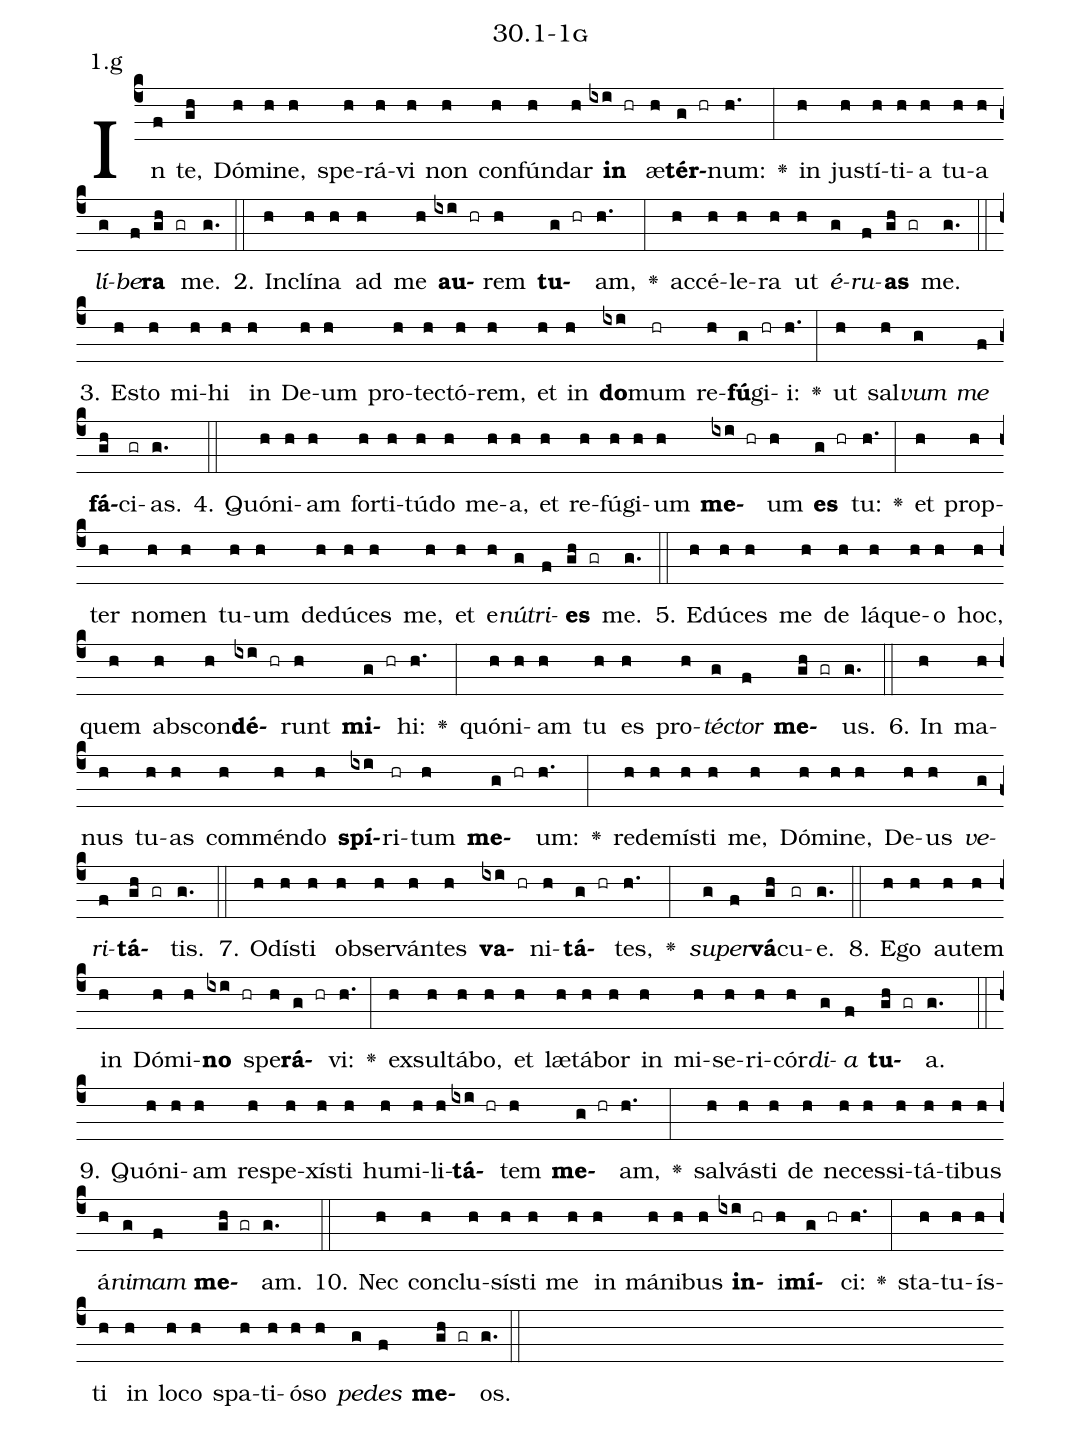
name: 30.1-1g;
annotation: 1.g;
%%
(c4)In(f) te,(gh) Dó(h)mi(h)ne,(h) spe(h)rá(h)vi(h) non(h) con(h)fún(h)dar(h) <b>in</b>(ixi hr) æ(h)<b>tér</b>(g hr)num:(h.) <v>\greheightstar</v>(:) in(h) jus(h)tí(h)ti(h)a(h) tu(h)a(h) <i>lí</i>(g)<i>be</i>(f)<b>ra</b>(gh gr) me.(g.) (::)
2. In(h)clí(h)na(h) ad(h) me(h) <b>au</b>(ixi hr)rem(h) <b>tu</b>(g hr)am,(h.) <v>\greheightstar</v>(:) ac(h)cé(h)le(h)ra(h) ut(h) <i>é</i>(g)<i>ru</i>(f)<b>as</b>(gh gr) me.(g.) (::)
3. Es(h)to(h) mi(h)hi(h) in(h) De(h)um(h) pro(h)tec(h)tó(h)rem,(h) et(h) in(h) <b>do</b>(ixi)mum(hr) re(h)<b>fú</b>(g)gi(hr)i:(h.) <v>\greheightstar</v>(:) ut(h) sal(h)<i>vum</i>(g) <i>me</i>(f) <b>fá</b>(gh)ci(gr)as.(g.) (::)
4. Quón(h)i(h)am(h) for(h)ti(h)tú(h)do(h) me(h)a,(h) et(h) re(h)fú(h)gi(h)um(h) <b>me</b>(ixi hr)um(h) <b>es</b>(g hr) tu:(h.) <v>\greheightstar</v>(:) et(h) prop(h)ter(h) no(h)men(h) tu(h)um(h) de(h)dú(h)ces(h) me,(h) et(h) e(h)<i>nú</i>(g)<i>tri</i>(f)<b>es</b>(gh gr) me.(g.) (::)
5. E(h)dú(h)ces(h) me(h) de(h) lá(h)que(h)o(h) hoc,(h) quem(h) abs(h)con(h)<b>dé</b>(ixi hr)runt(h) <b>mi</b>(g hr)hi:(h.) <v>\greheightstar</v>(:) quón(h)i(h)am(h) tu(h) es(h) pro(h)<i>téc</i>(g)<i>tor</i>(f) <b>me</b>(gh gr)us.(g.) (::)
6. In(h) ma(h)nus(h) tu(h)as(h) com(h)mén(h)do(h) <b>spí</b>(ixi)ri(hr)tum(h) <b>me</b>(g hr)um:(h.) <v>\greheightstar</v>(:) red(h)e(h)mís(h)ti(h) me,(h) Dó(h)mi(h)ne,(h) De(h)us(h) <i>ve</i>(g)<i>ri</i>(f)<b>tá</b>(gh gr)tis.(g.) (::)
7. O(h)dís(h)ti(h) ob(h)ser(h)ván(h)tes(h) <b>va</b>(ixi hr)ni(h)<b>tá</b>(g hr)tes,(h.) <v>\greheightstar</v>(:) <i>su</i>(g)<i>per</i>(f)<b>vá</b>(gh)cu(gr)e.(g.) (::)
8. E(h)go(h) au(h)tem(h) in(h) Dó(h)mi(h)<b>no</b>(ixi hr) spe(h)<b>rá</b>(g hr)vi:(h.) <v>\greheightstar</v>(:) ex(h)sul(h)tá(h)bo,(h) et(h) læ(h)tá(h)bor(h) in(h) mi(h)se(h)ri(h)cór(h)<i>di</i>(g)<i>a</i>(f) <b>tu</b>(gh gr)a.(g.) (::)
9. Quón(h)i(h)am(h) re(h)spe(h)xís(h)ti(h) hu(h)mi(h)li(h)<b>tá</b>(ixi hr)tem(h) <b>me</b>(g hr)am,(h.) <v>\greheightstar</v>(:) sal(h)vás(h)ti(h) de(h) ne(h)ces(h)si(h)tá(h)ti(h)bus(h) á(h)<i>ni</i>(g)<i>mam</i>(f) <b>me</b>(gh gr)am.(g.) (::)
10. Nec(h) con(h)clu(h)sís(h)ti(h) me(h) in(h) má(h)ni(h)bus(h) <b>in</b>(ixi hr)i(h)<b>mí</b>(g hr)ci:(h.) <v>\greheightstar</v>(:) sta(h)tu(h)ís(h)ti(h) in(h) lo(h)co(h) spa(h)ti(h)ó(h)so(h) <i>pe</i>(g)<i>des</i>(f) <b>me</b>(gh gr)os.(g.) (::)
